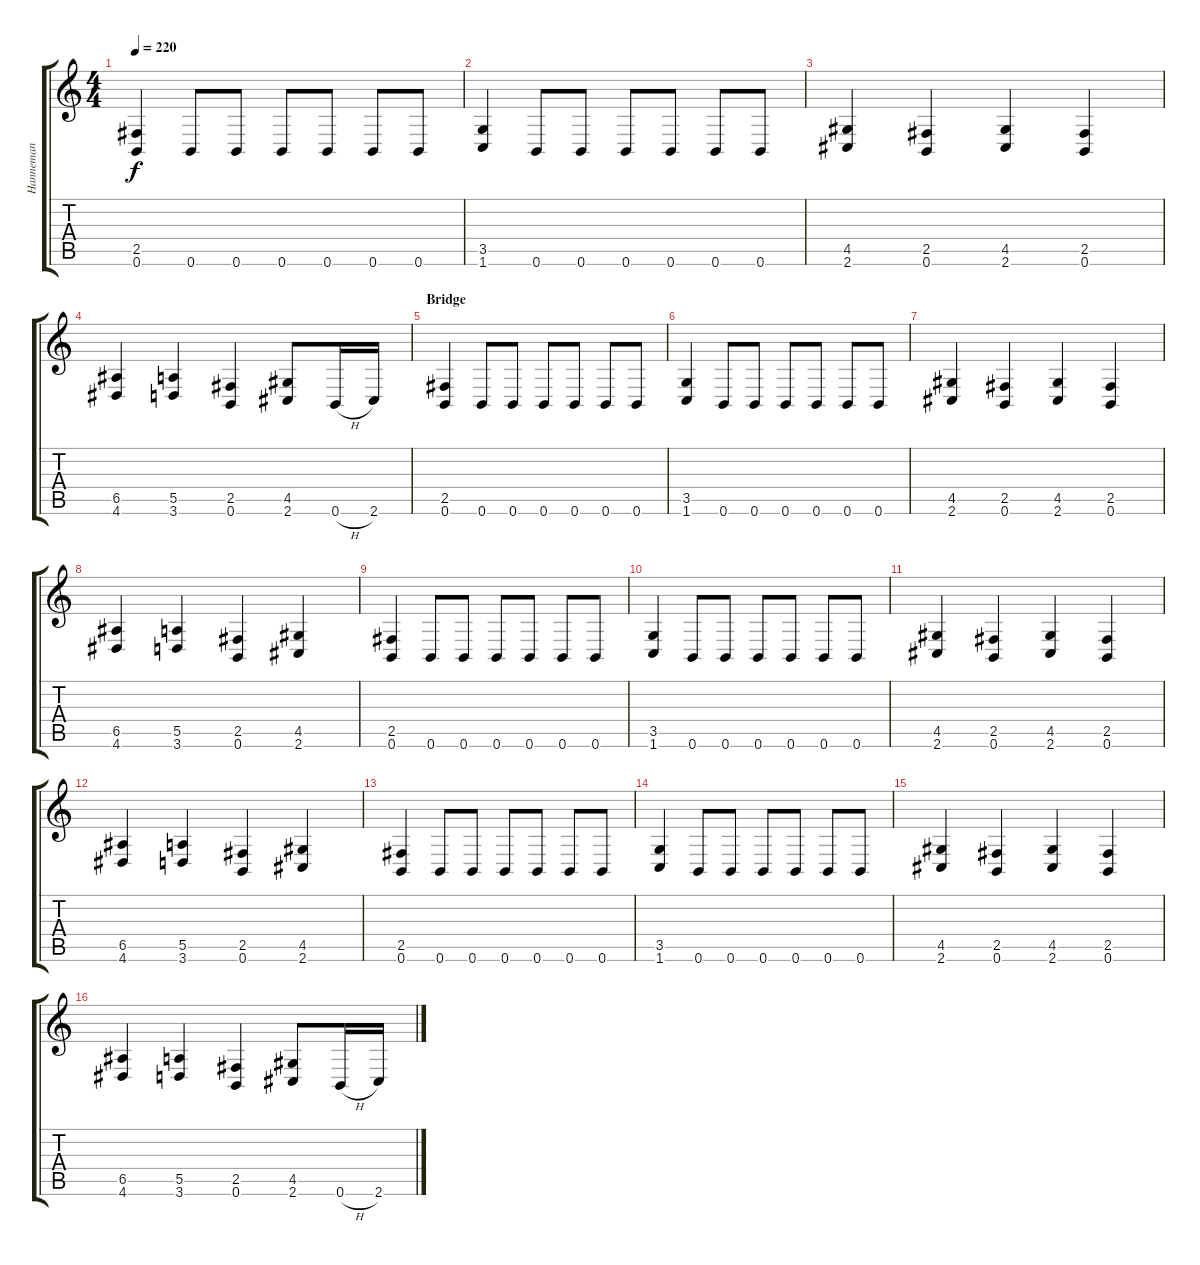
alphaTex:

\track ("Hanneman" "Hanneman") {instrument distortionguitar}
\staff {score tabs}
\tuning (B3 Gb3 D3 A2 E2 B1) {hide}
\ts (4 4)
\tempo 220
\clef g2
\ks c
(2.5 0.6).4{dy f} 0.6.8 0.6.8 0.6.8 0.6.8 0.6.8 0.6.8 |
(3.5 1.6).4 0.6.8 0.6.8 0.6.8 0.6.8 0.6.8 0.6.8 |
(4.5 2.6).4 (2.5 0.6).4 (4.5 2.6).4 (2.5 0.6).4 |
(6.5 4.6).4 (5.5 3.6).4 (2.5 0.6).4 (4.5 2.6).8 0.6{h}.16 2.6.16 |
\section ("" "Bridge")
(2.5 0.6).4 0.6.8 0.6.8 0.6.8 0.6.8 0.6.8 0.6.8 |
(3.5 1.6).4 0.6.8 0.6.8 0.6.8 0.6.8 0.6.8 0.6.8 |
(4.5 2.6).4 (2.5 0.6).4 (4.5 2.6).4 (2.5 0.6).4 |
(6.5 4.6).4 (5.5 3.6).4 (2.5 0.6).4 (4.5 2.6).4 |
(2.5 0.6).4 0.6.8 0.6.8 0.6.8 0.6.8 0.6.8 0.6.8 |
(3.5 1.6).4 0.6.8 0.6.8 0.6.8 0.6.8 0.6.8 0.6.8 |
(4.5 2.6).4 (2.5 0.6).4 (4.5 2.6).4 (2.5 0.6).4 |
(6.5 4.6).4 (5.5 3.6).4 (2.5 0.6).4 (4.5 2.6).4 |
(2.5 0.6).4 0.6.8 0.6.8 0.6.8 0.6.8 0.6.8 0.6.8 |
(3.5 1.6).4 0.6.8 0.6.8 0.6.8 0.6.8 0.6.8 0.6.8 |
(4.5 2.6).4 (2.5 0.6).4 (4.5 2.6).4 (2.5 0.6).4 |
(6.5 4.6).4 (5.5 3.6).4 (2.5 0.6).4 (4.5 2.6).8 0.6{h}.16 2.6.16
